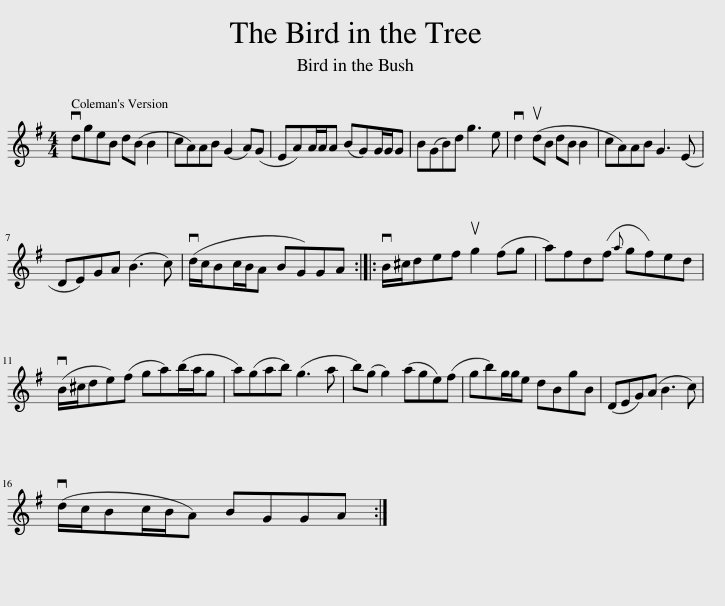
X:1
L:1/8
M:4/4
I:linebreak $
K:G
V:1 treble
V:1
 vdgeB d(B B2 | cA)AB (G2 A)(G | EA)A/A/A (BG)G/G/G | B(GB)d g3 e | vd2 (udB dB B2 | %5
 cA)AB G3 (E |$ DE)GA (B3 c) | (vd/c/Bc/B/A BG)GA :: vB/^c/def ug2 (fg | a)fd(f{a} gf)ed |$ %10
 (vB/^c/de)(f ga)(b/a/g | a)(gab) (g3 a | b)(g g2) (age)(f | gb)g/g/e dBgB | (DEG)(A B3 c) |$ %15
 (vd/c/Bc/B/A) BGGA :| %16
